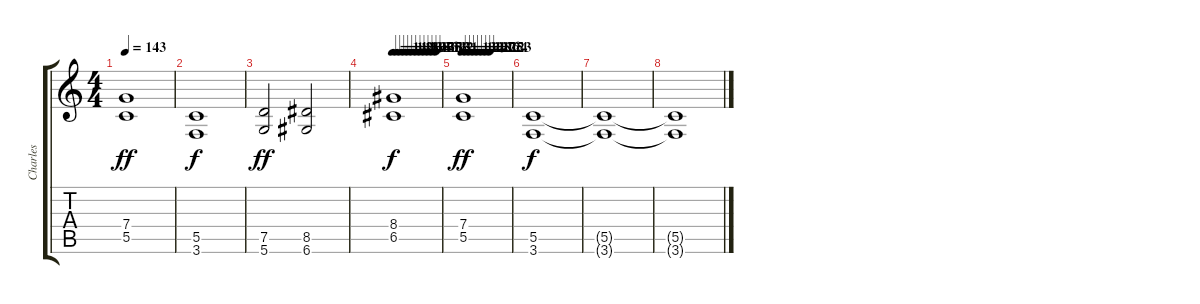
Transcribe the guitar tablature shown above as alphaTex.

\track ("Charles" "Charles") {instrument distortionguitar}
\staff {score tabs}
\tuning (D4 A3 F3 C3 G2 D2) {hide}
\ts (4 4)
\tempo 143
\clef g2
\ks c
(7.4 5.5).1{dy ff} |
(5.5 3.6).1{dy f} |
(7.5 5.6).2{dy ff} (8.5 6.6).2 |
\tempo 142
\tempo (141 0.08333333333333333)
\tempo (140 0.16666666666666666)
\tempo (139 0.25)
\tempo (138 0.3333333333333333)
\tempo (137 0.4166666666666667)
\tempo (136 0.5)
\tempo (135 0.5833333333333334)
\tempo (134 0.6666666666666666)
\tempo (133 0.75)
\tempo (132 0.8333333333333334)
\tempo (131 0.9166666666666666)
(8.4 6.5).1{dy f} |
\tempo 130
\tempo (129 0.08333333333333333)
\tempo (128 0.16666666666666666)
\tempo (127 0.25)
\tempo (126 0.3333333333333333)
\tempo (125 0.4166666666666667)
\tempo (124 0.5)
\tempo (123 0.5833333333333334)
(7.4 5.5).1{dy ff} |
(5.5 3.6).1{dy f} |
(5.5{t} 3.6{t}).1 |
(5.5{t} 3.6{t}).1
